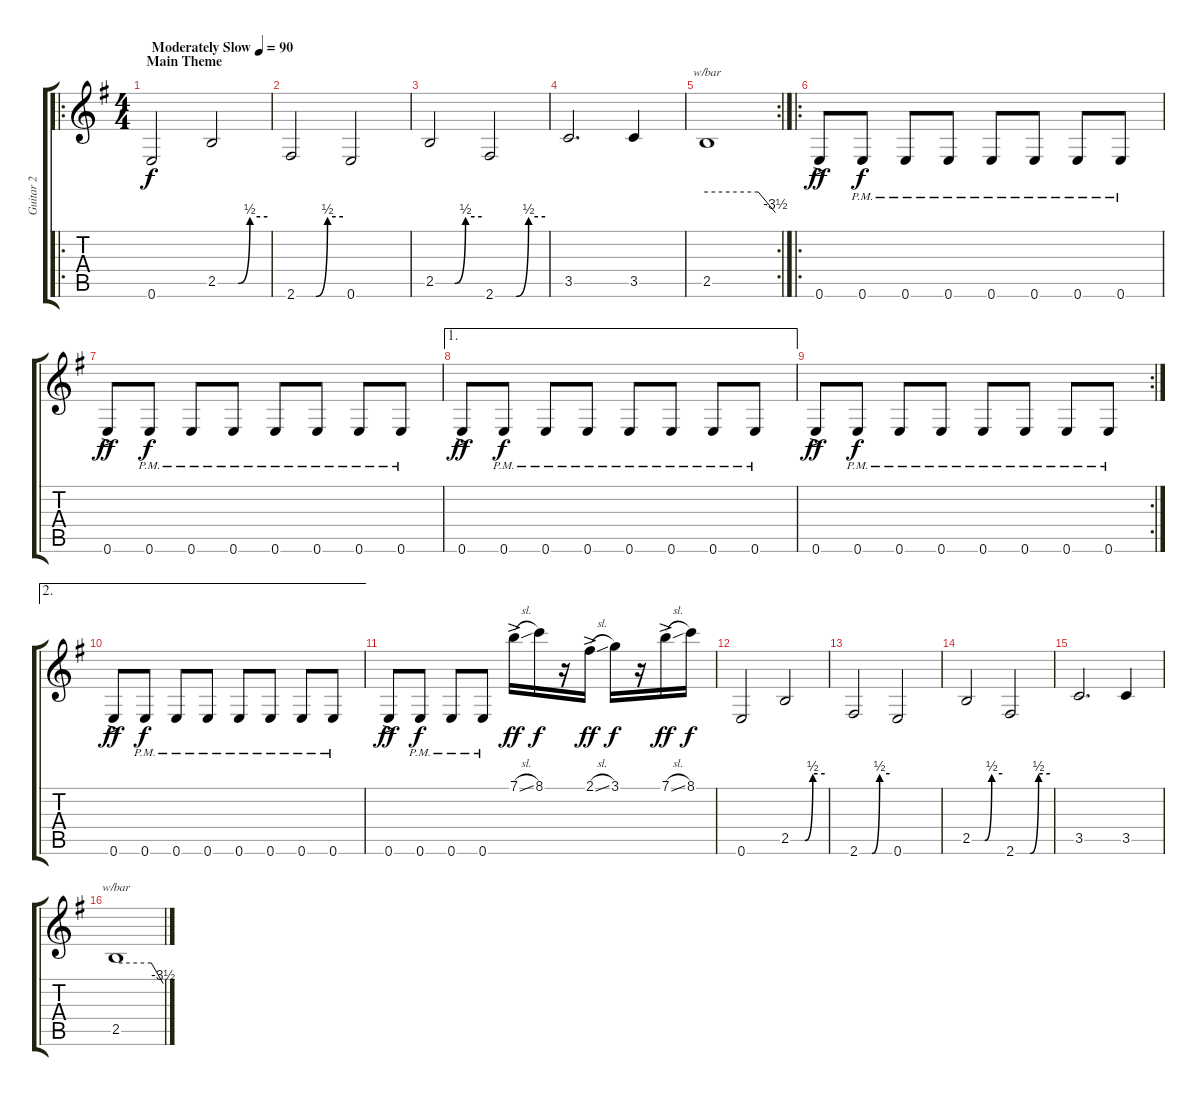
\track ("Guitar 2" "Guitar 2") {instrument distortionguitar}
\staff {score tabs}
\tuning (E4 B3 G3 D3 A2 E2) {hide}
\ro
\ts (4 4)
\section ("" "Main Theme")
\tempo (90 "Moderately Slow")
\clef g2
\ks eminor
0.6.2{dy f instrument distortionguitar} 2.5{be (custom 0 0 25 0 39 2 60 2)}.2 |
2.6{be (custom 0 0 25 0 40 2 60 2)}.2 0.6.2 |
2.5{be (custom 0 0 25 0 39 2 60 2)}.2 2.6{be (custom 0 0 25 0 40 2 60 2)}.2 |
3.5.2{d} 3.5.4 |
\rc 2
2.5.1{tbe (custom default 0 0 45 0 60 -14)} |
\ro
0.6{ac}.8{dy ff} 0.6{pm}.8{dy f} 0.6{pm}.8 0.6{pm}.8 0.6{pm}.8 0.6{pm}.8 0.6{pm}.8 0.6{pm}.8 |
0.6{ac}.8{dy ff} 0.6{pm}.8{dy f} 0.6{pm}.8 0.6{pm}.8 0.6{pm}.8 0.6{pm}.8 0.6{pm}.8 0.6{pm}.8 |
\ae 1
0.6{ac}.8{dy ff} 0.6{pm}.8{dy f} 0.6{pm}.8 0.6{pm}.8 0.6{pm}.8 0.6{pm}.8 0.6{pm}.8 0.6{pm}.8 |
\rc 2
0.6{ac}.8{dy ff} 0.6{pm}.8{dy f} 0.6{pm}.8 0.6{pm}.8 0.6{pm}.8 0.6{pm}.8 0.6{pm}.8 0.6{pm}.8 |
\ae 2
0.6{ac}.8{dy ff} 0.6{pm}.8{dy f} 0.6{pm}.8 0.6{pm}.8 0.6{pm}.8 0.6{pm}.8 0.6{pm}.8 0.6{pm}.8 |
0.6{ac}.8{dy ff} 0.6{pm}.8{dy f} 0.6{pm}.8 0.6{pm}.8 7.1{sl ac}.16{dy ff} 8.1.16{dy f} r.16 2.1{sl ac}.16{dy ff} 3.1.16{dy f} r.16 7.1{sl ac}.16{dy ff} 8.1.16{dy f} |
0.6.2 2.5{be (custom 0 0 25 0 39 2 60 2)}.2 |
2.6{be (custom 0 0 25 0 40 2 60 2)}.2 0.6.2 |
2.5{be (custom 0 0 25 0 39 2 60 2)}.2 2.6{be (custom 0 0 25 0 40 2 60 2)}.2 |
3.5.2{d} 3.5.4 |
2.5.1{tbe (custom default 0 0 45 0 60 -14)}
